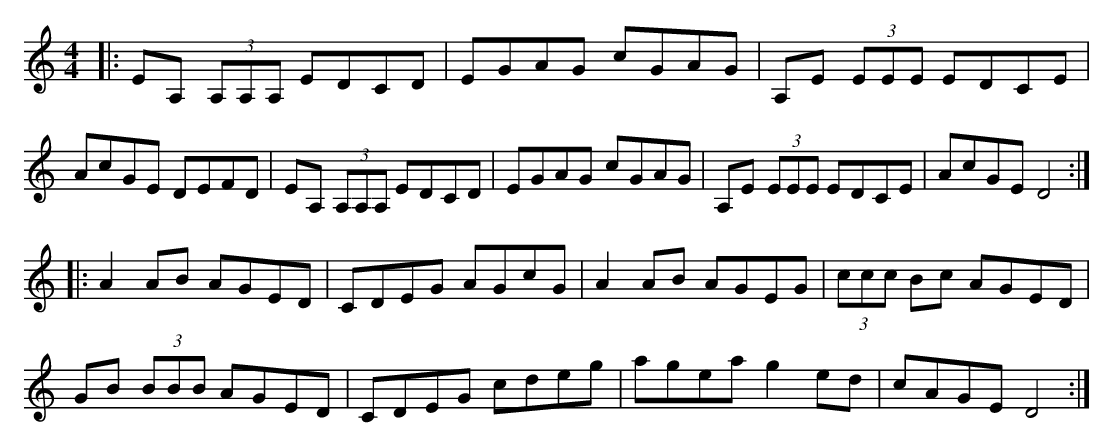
X:1
M:4/4
K:Ddor
|: EA, (3A,A,A, EDCD|EGAG cGAG|A,E (3EEE EDCE|
AcGE DEFD|EA, (3A,A,A, EDCD|EGAG cGAG|A,E (3EEE EDCE|AcGE D4:|
|: A2 AB AGED| CDEG AGcG| A2 AB AGEG| (3ccc Bc AGED|
 GB (3BBB AGED| CDEG cdeg| agea g2 ed|cAGE D4:|
